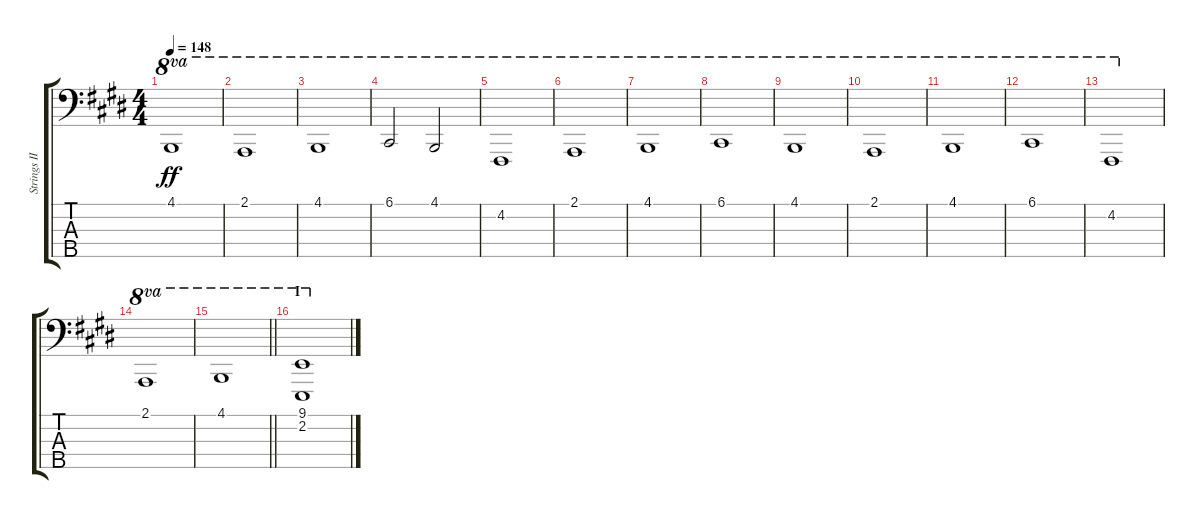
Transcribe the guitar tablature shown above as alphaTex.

\track ("Strings II" "Strings II") {instrument stringensemble1}
\staff {score tabs}
\tuning (G2 D2 A1 E1 B0) {hide}
\ts (4 4)
\tempo 148
\clef f4
\ks e
4.1.1{ot 8va dy ff} |
2.1.1{ot 8va} |
4.1.1{ot 8va} |
6.1.2{ot 8va} 4.1.2{ot 8va} |
4.2.1{ot 8va} |
2.1.1{ot 8va} |
4.1.1{ot 8va} |
6.1.1{ot 8va} |
4.1.1{ot 8va} |
2.1.1{ot 8va} |
4.1.1{ot 8va} |
6.1.1{ot 8va} |
4.2.1{ot 8va} |
2.1.1{ot 8va} |
\barLineRight lightlight
4.1.1{ot 8va} |
\section ("" "I")
(9.1 2.2).1{ot 8va}
